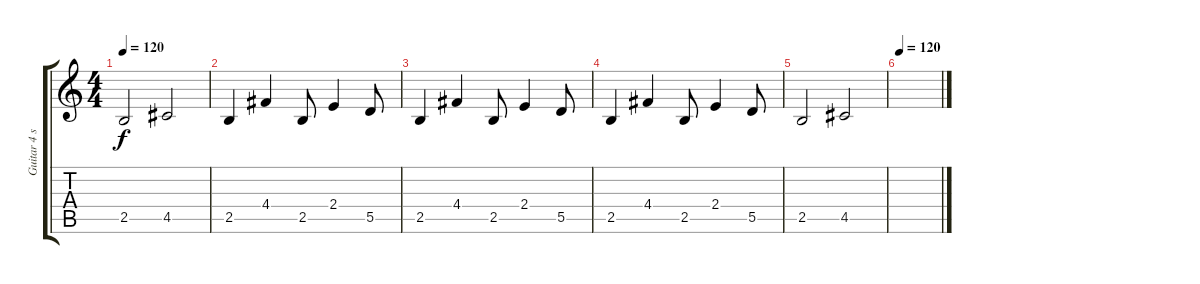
\track ("Guitar 4 solo" "Guitar 4 s") {instrument distortionguitar}
\staff {score tabs}
\tuning (E4 B3 G3 D3 A2 E2) {hide}
\ts (4 4)
\tempo 120
\clef g2
\ks c
2.5.2{dy f} 4.5.2 |
2.5.4{volume 16 instrument voiceoohs} 4.4.4 2.5.8 2.4.4 5.5.8 |
2.5.4{volume 16 instrument harmonica} 4.4.4 2.5.8 2.4.4 5.5.8 |
2.5.4{volume 16 instrument harmonica} 4.4.4 2.5.8 2.4.4 5.5.8 |
2.5.2 4.5.2 |
\tempo 120
